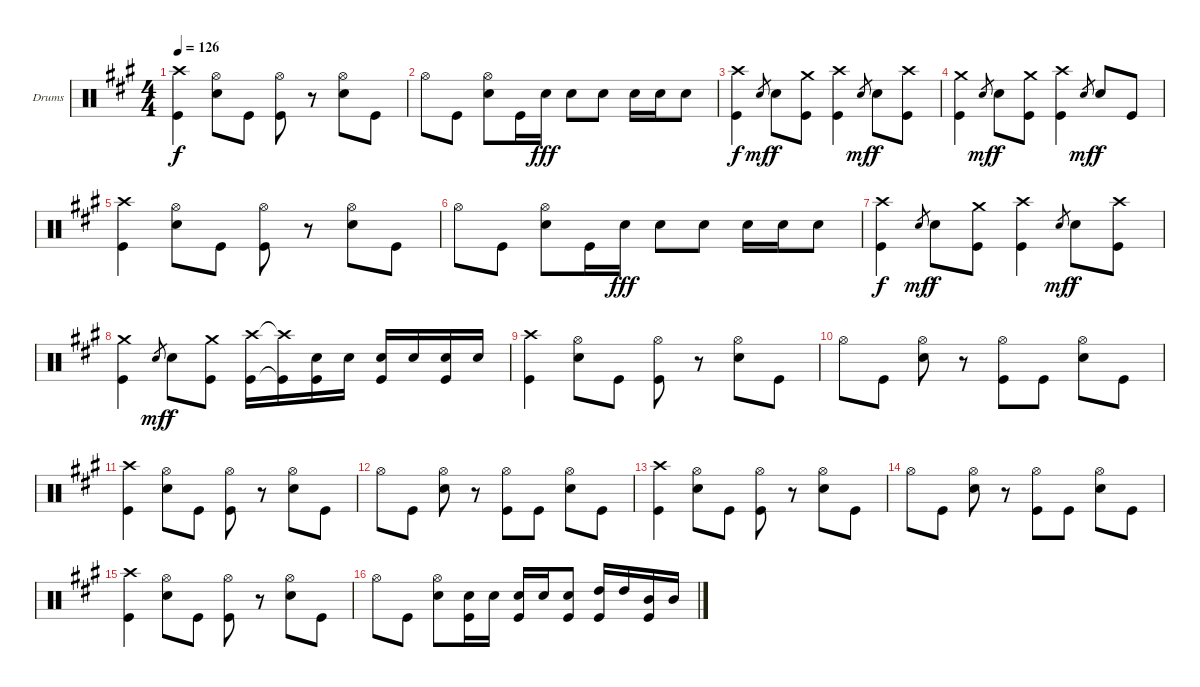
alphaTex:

\defaultSystemsLayout 4
\bracketExtendMode groupsimilarinstruments
\firstSystemTrackNameOrientation horizontal
\otherSystemsTrackNameOrientation horizontal
\track ("Drumkit" "Drums") {instrument percussion}
\staff {score}
\articulation defaults
\ts (4 4)
\tempo 126
\clef neutral
\scale
1.05801
\ks a
("Crash high (hit)" "Kick (hit)").4{dy f} ("Hi-Hat (open)" "Snare (hit) 2").8 "Kick (hit)".8 ("Hi-Hat (open)" "Kick (hit)").8 r.8 ("Hi-Hat (open)" "Snare (hit) 2").8 "Kick (hit)".8 |
\scale
0.941992 "Hi-Hat (open)".8 "Kick (hit)".8 ("Hi-Hat (open)" "Snare (hit) 2").8 "Kick (hit)".16 "Snare (hit) 2".16{dy fff} "Snare (hit) 2".8 "Snare (hit) 2".8 "Snare (hit) 2".16 "Snare (hit) 2".16 "Snare (hit) 2".8 |
\scale
1.05801 ("Crash high (hit)" "Kick (hit)").4{dy f} "Snare (hit) 2".8{gr dy mf} "Snare (hit) 2".8{dy f} ("Kick (hit)" "Crash medium (hit)").8 ("Kick (hit)" "Crash high (hit)").4 "Snare (hit) 2".8{gr dy mf} "Snare (hit) 2".8{dy f} ("Kick (hit)" "Crash high (hit)").8 |
\scale
0.941992 ("Kick (hit)" "Crash medium (hit)").4 "Snare (hit) 2".8{gr dy mf} "Snare (hit) 2".8{dy f} ("Kick (hit)" "Crash medium (hit)").8 ("Kick (hit)" "Crash high (hit)").4 "Snare (hit) 2".8{gr dy mf} "Snare (hit) 2".8{dy f} "Kick (hit)".8 |
\scale
1.05801 ("Crash high (hit)" "Kick (hit)").4 ("Hi-Hat (open)" "Snare (hit) 2").8 "Kick (hit)".8 ("Hi-Hat (open)" "Kick (hit)").8 r.8 ("Hi-Hat (open)" "Snare (hit) 2").8 "Kick (hit)".8 |
\scale
0.941992 "Hi-Hat (open)".8 "Kick (hit)".8 ("Hi-Hat (open)" "Snare (hit) 2").8 "Kick (hit)".16 "Snare (hit) 2".16{dy fff} "Snare (hit) 2".8 "Snare (hit) 2".8 "Snare (hit) 2".16 "Snare (hit) 2".16 "Snare (hit) 2".8 |
\scale
1.05801 ("Crash high (hit)" "Kick (hit)").4{dy f} "Snare (hit) 2".8{gr dy mf} "Snare (hit) 2".8{dy f} ("Kick (hit)" "Crash medium (hit)").8 ("Kick (hit)" "Crash high (hit)").4 "Snare (hit) 2".8{gr dy mf} "Snare (hit) 2".8{dy f} ("Kick (hit)" "Crash high (hit)").8 |
\scale
0.941992 ("Kick (hit)" "Crash medium (hit)").4 "Snare (hit) 2".8{gr dy mf} "Snare (hit) 2".8{dy f} ("Kick (hit)" "Crash medium (hit)").8 ("Kick (hit)" "Crash high (hit)").16 ("Kick (hit)"{t} "Crash high (hit)"{t}).16 ("Snare (hit) 2" "Kick (hit)").16 "Snare (hit) 2".16 ("Snare (hit) 2" "Kick (hit)").16 "Snare (hit) 2".16 ("Snare (hit) 2" "Kick (hit)").16 "Snare (hit) 2".16 |
\scale
1.05801 ("Crash high (hit)" "Kick (hit)").4 ("Hi-Hat (open)" "Snare (hit) 2").8 "Kick (hit)".8 ("Hi-Hat (open)" "Kick (hit)").8 r.8 ("Hi-Hat (open)" "Snare (hit) 2").8 "Kick (hit)".8 |
\scale
0.941992 "Hi-Hat (open)".8 "Kick (hit)".8 ("Hi-Hat (open)" "Snare (hit) 2").8 r.8 ("Hi-Hat (open)" "Kick (hit)").8 "Kick (hit)".8 ("Hi-Hat (open)" "Snare (hit) 2").8 "Kick (hit)".8 |
\scale
1.05801 ("Crash high (hit)" "Kick (hit)").4 ("Hi-Hat (open)" "Snare (hit) 2").8 "Kick (hit)".8 ("Hi-Hat (open)" "Kick (hit)").8 r.8 ("Hi-Hat (open)" "Snare (hit) 2").8 "Kick (hit)".8 |
\scale
0.941992 "Hi-Hat (open)".8 "Kick (hit)".8 ("Hi-Hat (open)" "Snare (hit) 2").8 r.8 ("Hi-Hat (open)" "Kick (hit)").8 "Kick (hit)".8 ("Hi-Hat (open)" "Snare (hit) 2").8 "Kick (hit)".8 |
\scale
1.05801 ("Crash high (hit)" "Kick (hit)").4 ("Hi-Hat (open)" "Snare (hit) 2").8 "Kick (hit)".8 ("Hi-Hat (open)" "Kick (hit)").8 r.8 ("Hi-Hat (open)" "Snare (hit) 2").8 "Kick (hit)".8 |
\scale
0.941992 "Hi-Hat (open)".8 "Kick (hit)".8 ("Hi-Hat (open)" "Snare (hit) 2").8 r.8 ("Hi-Hat (open)" "Kick (hit)").8 "Kick (hit)".8 ("Hi-Hat (open)" "Snare (hit) 2").8 "Kick (hit)".8 |
\scale
1.05801 ("Crash high (hit)" "Kick (hit)").4 ("Hi-Hat (open)" "Snare (hit) 2").8 "Kick (hit)".8 ("Hi-Hat (open)" "Kick (hit)").8 r.8 ("Hi-Hat (open)" "Snare (hit) 2").8 "Kick (hit)".8 |
\scale
0.941992 "Hi-Hat (open)".8 "Kick (hit)".8 ("Hi-Hat (open)" "Snare (hit) 2").8 ("Snare (hit) 2" "Kick (hit)").16 "Snare (hit) 2".16 ("Snare (hit) 2" "Kick (hit)").16 "Snare (hit) 2".16 ("Snare (hit) 2" "Kick (hit)").8 ("High Tom (hit)" "Kick (hit)").16 "High Tom (hit)".16 ("Mid Tom (hit)" "Kick (hit)").16 "Mid Tom (hit)".16
